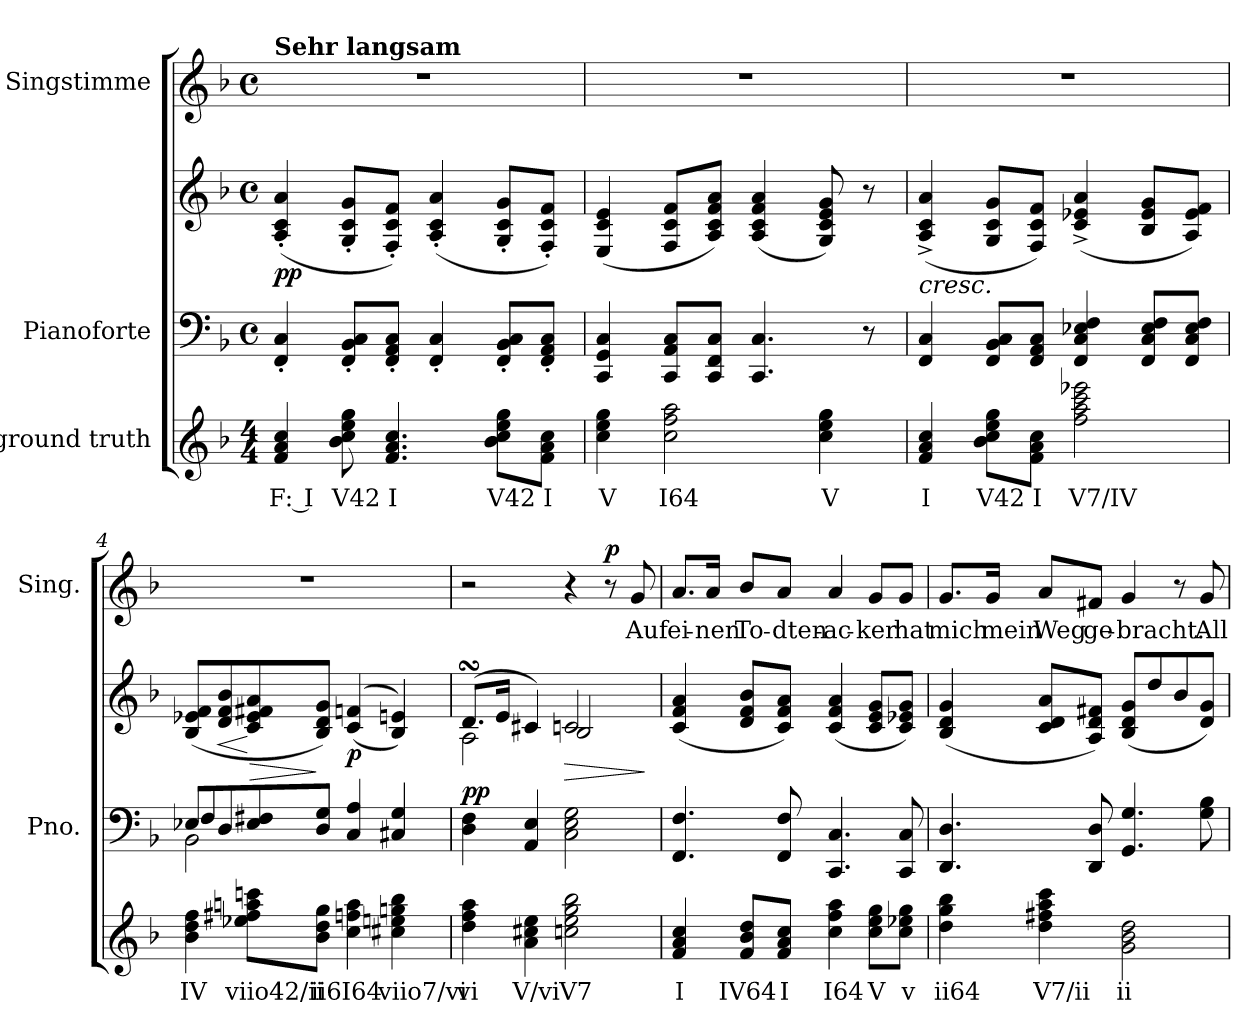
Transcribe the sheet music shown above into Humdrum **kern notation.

**kern	**text	**kern	**kern	**dynam	**kern	**text	**dynam
*part3	*part3	*part2	*part2	*part2	*part1	*part1	*part1
*staff4	*staff4	*staff3	*staff2	*staff2/3	*staff1	*staff1	*staff1
*I"ground truth	*	*I"Pianoforte	*	*	*I"Singstimme	*	*
*	*	*I'Pno.	*	*	*I'Sing.	*	*
*	*	*clefF4	*clefG2	*	*clefG2	*	*
*k[b-]	*	*k[b-]	*k[b-]	*	*k[b-]	*	*
*M4/4	*	*M4/4	*M4/4	*	*M4/4	*	*
*	*	*met(c)	*met(c)	*	*met(c)	*	*
*MM30	*	*MM30	*MM30	*	*MM30	*	*
=1	=1	=1	=1	=1	=1	=1	=1
!	!	!	!	!	!LO:TX:B:t=Sehr langsam	!	!
!	!	!	!	!LO:DY:b	!	!	!
4f 4a 4cc	F: I	4FF/' 4C/'	(<4A/' 4c/' 4a/'	pp	1r	.	.
8b- 8cc 8ee 8gg	V42	8FF/' 8BB-/' 8C/'L	8G/' 8c/' 8g/'L	.	.	.	.
4.f 4.a 4.cc	I	8FF/' 8AA/' 8C/'J	8F/' 8c/' 8f/'J)	.	.	.	.
.	.	4FF/' 4C/'	(<4A/' 4c/' 4a/'	.	.	.	.
8b- 8cc 8ee 8ggL	V42	8FF/' 8BB-/' 8C/'L	8G/' 8c/' 8g/'L	.	.	.	.
8f 8a 8ccJ	I	8FF/' 8AA/' 8C/'J	8F/' 8c/' 8f/'J)	.	.	.	.
=2	=2	=2	=2	=2	=2	=2	=2
4cc 4ee 4gg	V	4CC/ 4GG/ 4C/	(<4E/ 4c/ 4e/	.	1r	.	.
2cc 2ff 2aa	I64	8CC/ 8AA/ 8C/L	8F/ 8c/ 8f/L	.	.	.	.
.	.	8CC/ 8FF/ 8C/J	8A/ 8c/ 8f/ 8a/J)	.	.	.	.
.	.	4.CC/ 4.C/	(<4A/ 4c/ 4f/ 4a/	.	.	.	.
4cc 4ee 4gg	V	.	8G/ 8c/ 8e/ 8g/)	.	.	.	.
.	.	8r	8r	.	.	.	.
=3	=3	=3	=3	=3	=3	=3	=3
!	!	!	!LO:TX:b:i:t=cresc.	!	!	!	!
4f 4a 4cc	I	4FF/ 4C/	(<4A/^ 4c/^ 4a/^	.	1r	.	.
8b- 8cc 8ee 8ggL	V42	8FF/ 8BB-/ 8C/L	8G/ 8c/ 8g/L	.	.	.	.
8f 8a 8ccJ	I	8FF/ 8AA/ 8C/J	8F/ 8c/ 8f/J)	.	.	.	.
2ff 2aa 2ccc 2eee-X	V7/IV	4FF/ 4C/ 4E-X/ 4F/	(<4c/^ 4e-X/^ 4a/^	.	.	.	.
.	.	8FF/ 8C/ 8E-/ 8F/L	8B-/ 8e-/ 8g/L	.	.	.	.
.	.	8FF/ 8C/ 8E-/ 8F/J	8A/ 8e-/ 8f/J)	.	.	.	.
=4	=4	=4	=4	=4	=4	=4	=4
*	*	*^	*	*	*	*	*
*	*	*	*^	*	*	*	*	*
4b- 4dd 4ff	IV	8E-X/L	2BB-\	4F/	(<8B-/ 8e-X/ 8f/L	.	1r	.	.
!	!	!	!	!	!	!LO:HP:b	!	!	!
.	.	8D/	.	.	8d/ 8f/ 8b-/	<	.	.	.
!	!	!	!	!	!	!LO:HP:n=1:b	!	!	!
8ee-X 8ff#X 8aan 8cccnL	viio42/ii	8E-/ 8F#X/	.	4ryy	8c/ 8e-/ 8f#X/ 8a/	[ >	.	.	.
8b- 8dd 8ggJ	ii6	8D/ 8G/J	.	.	8B-/ 8d/ 8g/J)	]	.	.	.
!	!	!	!	!	!	!LO:DY:b	!	!	!
4cc 4ffn 4aa	I64	4C/ 4A/	2ryy	2ryy	(<(<4c/ 4fn/	p	.	.	.
4cc#X 4een 4ggn 4bb-	viio7/vi	4C#X/ 4G/	.	.	4B-/ 4en/))	.	.	.	.
*	*	*v	*v	*v	*	*	*	*	*
!!LO:LB:g=z
=5	=5	=5	=5	=5	=5	=5	=5
*	*	*	*^	*	*	*	*
!	!	!	!	!	!LO:DY:a=2	!	!	!
4dd 4ff 4aa	vi	4D\ 4F\	(>8.dsSSS/L	2A\	pp	2r	.	.
.	.	.	16e/Jk	.	.	.	.	.
4a 4cc#X 4ee	V/vi	4AA/ 4E/	4c#X/)	.	.	.	.	.
!	!	!	!	!	!LO:HP:b	!	!	!
2ccn 2ee 2gg 2bb-	V7	2C\ 2E\ 2G\	2cn/	2B-/	>	4r	.	.
!	!	!	!	!	!	!	!	!LO:DY:a
.	.	.	.	.	.	8r	.	p
!	!	!	!	!	!	!	!LO:LY:b	!
.	.	.	.	.	.	8g/	Auf	.
*	*	*	*v	*v	*	*	*	*
.	.	.	.	]	.	.	.
=6	=6	=6	=6	=6	=6	=6	=6
!	!	!	!	!	!	!LO:LY:b	!
4f 4a 4cc	I	4.FF/ 4.F/	(<4c/ 4f/ 4a/	.	8.a/L	ei-	.
!	!	!	!	!	!	!LO:LY:b	!
.	.	.	.	.	16a/Jk	-nen	.
!	!	!	!	!	!	!LO:LY:b	!
8f 8b- 8ddL	IV64	.	8d/ 8f/ 8b-/L	.	8b-/L	To-	.
!	!	!	!	!	!	!LO:LY:b	!
8f 8a 8ccJ	I	8FF/ 8F/	8c/ 8f/ 8a/J)	.	8a/J	-dten-	.
!	!	!	!	!	!	!LO:LY:b	!
4cc 4ff 4aa	I64	4.CC/ 4.C/	(<4c/ 4f/ 4a/	.	4a/	-ac-	.
!	!	!	!	!	!	!LO:LY:b	!
8cc 8ee 8ggL	V	.	8c/ 8e/ 8g/L	.	8g/L	-ker	.
!	!	!	!	!	!	!LO:LY:b	!
8cc 8ee-X 8ggJ	v	8CC/ 8C/	8c/ 8e-X/ 8g/J)	.	8g/J	hat	.
=7	=7	=7	=7	=7	=7	=7	=7
!	!	!	!	!	!	!LO:LY:b	!
4dd 4gg 4bb-	ii64	4.DD/ 4.D/	(<4B-/ 4d/ 4g/	.	8.g/L	mich	.
!	!	!	!	!	!	!LO:LY:b	!
.	.	.	.	.	16g/Jk	mein	.
!	!	!	!	!	!	!LO:LY:b	!
4dd 4ff#X 4aa 4ccc	V7/ii	.	8c/ 8d/ 8a/L	.	8a/L	Weg	.
!	!	!	!	!	!	!LO:LY:b	!
.	.	8DD/ 8D/	8A/ 8d/ 8f#X/J)	.	8f#X/J	ge-	.
!	!	!	!	!	!	!LO:LY:b	!
2g 2b- 2dd	ii	4.GG/ 4.G/	(<8B-/ 8d/ 8g/L	.	4g/	-bracht.	.
.	.	.	8dd/	.	.	.	.
.	.	.	8b-/	.	8r	.	.
!	!	!	!	!	!	!LO:LY:b	!
.	.	8G\ 8B-\	8d/ 8g/J)	.	8g/	All-	.
=	=	=	=	=	=	=	=
*-	*-	*-	*-	*-	*-	*-	*-
